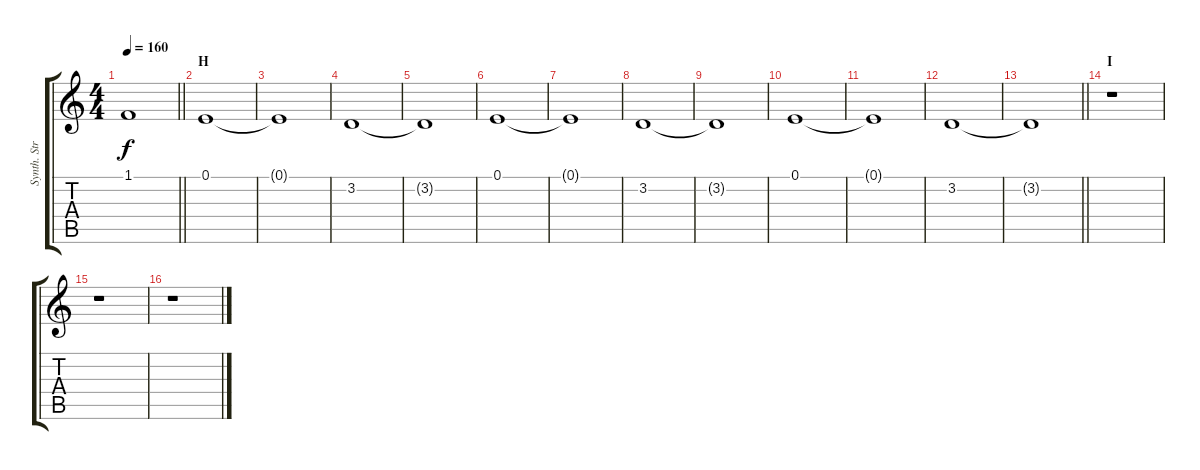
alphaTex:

\track ("Synth. Strings" "Synth. Str") {instrument stringensemble1}
\staff {score tabs}
\tuning (E4 B3 G3 D3 A2 E2) {hide}
\ts (4 4)
\tempo 160
\clef g2
\barLineRight lightlight
\ks c
1.1.1{dy f} |
\section ("" "H")
0.1.1 |
0.1{t}.1 |
3.2.1 |
3.2{t}.1 |
0.1.1 |
0.1{t}.1 |
3.2.1 |
3.2{t}.1 |
0.1.1 |
0.1{t}.1 |
3.2.1 |
\barLineRight lightlight
3.2{t}.1 |
\section ("" "I")
r.1 |
r.1 |
r.1
